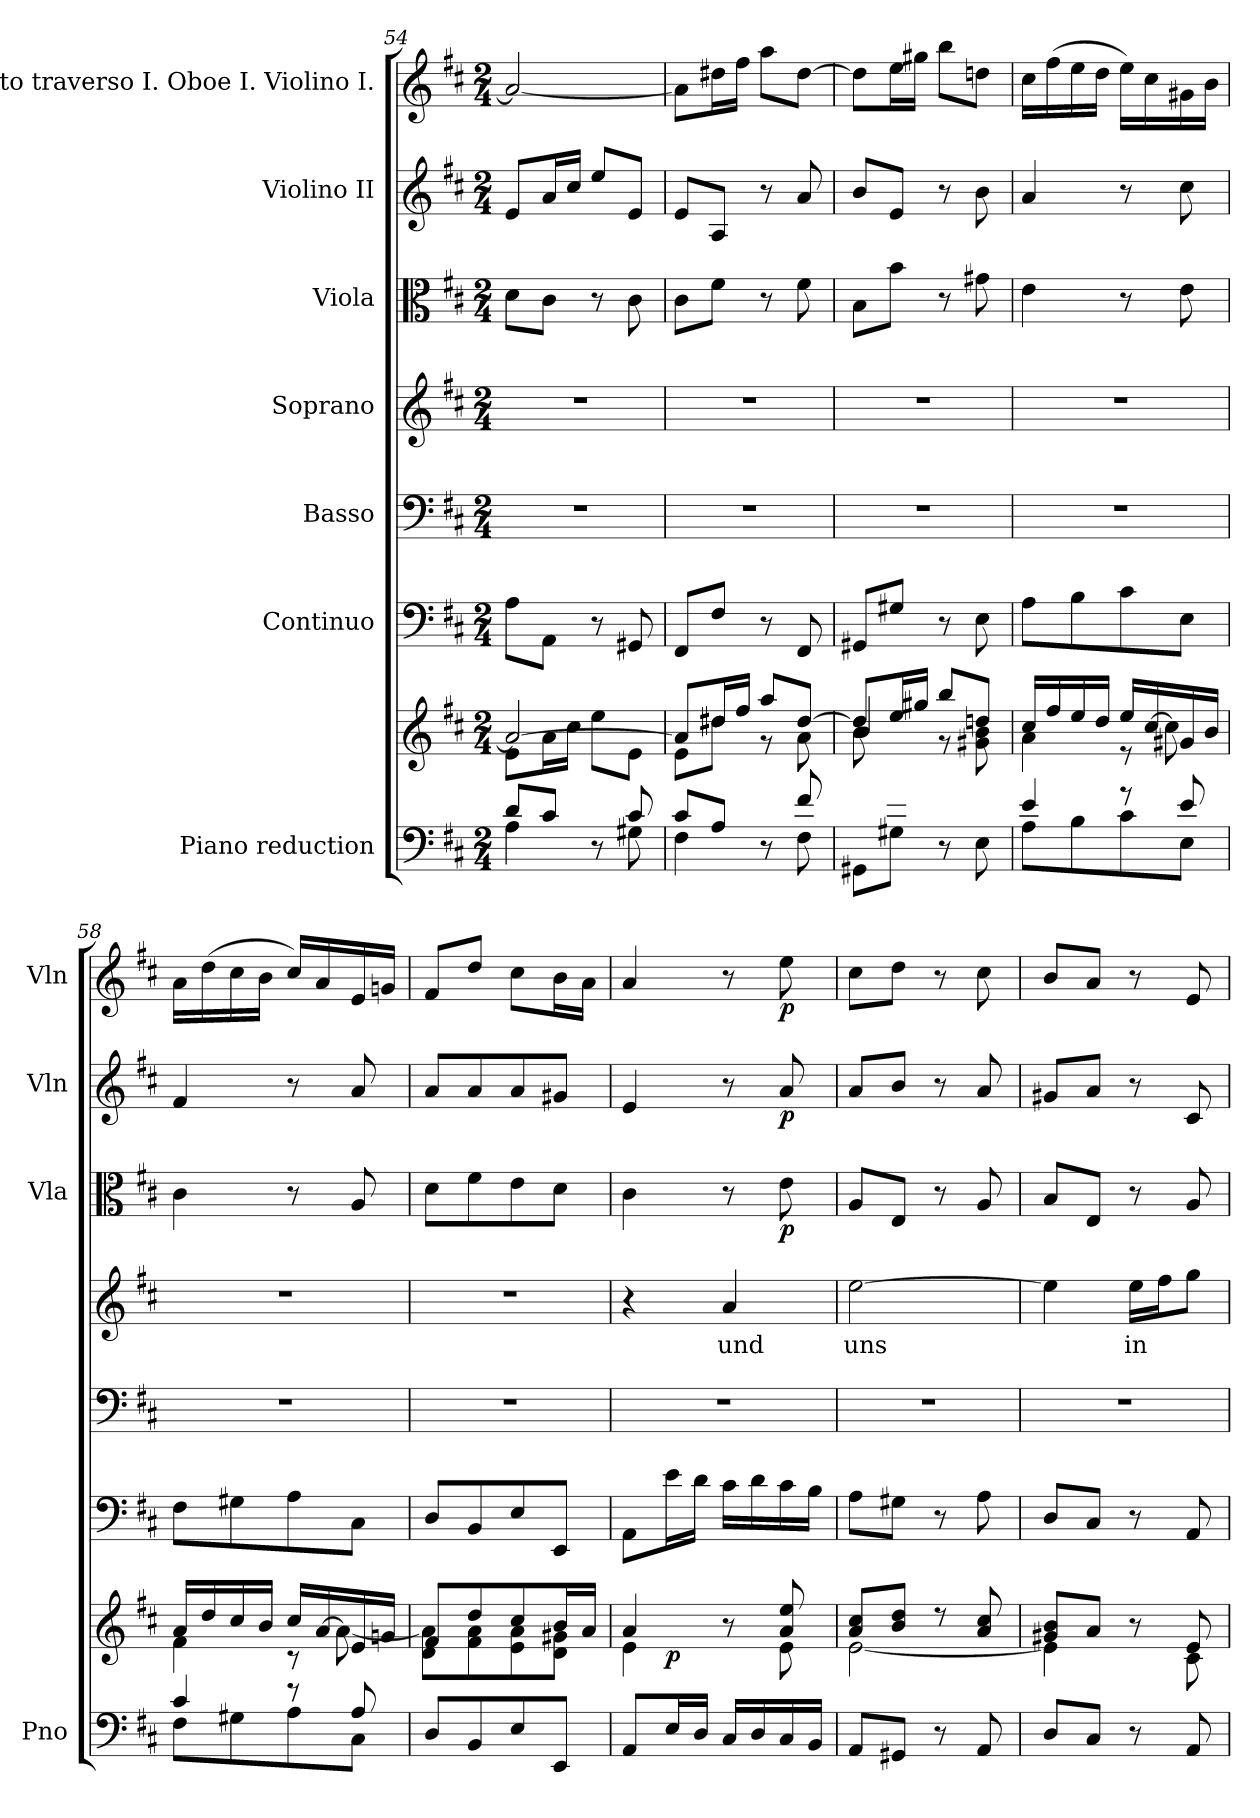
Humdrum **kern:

**kern	**kern	**dynam	**kern	**dynam	**kern	**kern	**text	**kern	**dynam	**kern	**dynam	**kern	**dynam
*part7	*part7	*part7	*part6	*part6	*part5	*part4	*part4	*part3	*part3	*part2	*part2	*part1	*part1
*staff8	*staff7	*staff7/8	*staff6	*staff6	*staff5	*staff4	*staff4	*staff3	*staff3	*staff2	*staff2	*staff1	*staff1
*I"Piano reduction	*	*	*I"Continuo	*	*I"Basso	*I"Soprano	*	*I"Viola	*	*I"Violino II	*	*I"Flauto traverso I. Oboe I. Violino I.	*
*I'Pno	*	*	*	*	*	*	*	*I'Vla	*	*I'Vln	*	*I'Vln	*
*clefF4	*clefG2	*	*clefF4	*	*clefF4	*clefG2	*	*clefC3	*	*clefG2	*	*clefG2	*
*k[f#c#]	*k[f#c#]	*	*k[f#c#]	*	*k[f#c#]	*k[f#c#]	*	*k[f#c#]	*	*k[f#c#]	*	*k[f#c#]	*
*M2/4	*M2/4	*	*M2/4	*	*M2/4	*M2/4	*	*M2/4	*	*M2/4	*	*M2/4	*
=54	=54	=54	=54	=54	=54	=54	=54	=54	=54	=54	=54	=54	=54
*^	*^	*	*	*	*	*	*	*	*	*	*	*	*
8d/L	4A\	2a/_	8e\L	.	8A\L	.	2r	2r	.	8d\L	.	8e/L	.	2a/_	.
8c#/J	.	.	16a\L	.	8AA\J	.	.	.	.	8c#\J	.	16a/L	.	.	.
.	.	.	16cc#\JJ	.	.	.	.	.	.	.	.	16cc#/JJ	.	.	.
8r	8ryy	.	8ee\L	.	8r	.	.	.	.	8r	.	8ee/L	.	.	.
8c#/	8G#X\	.	8e\J	.	8GG#X/	.	.	.	.	8c#\	.	8e/J	.	.	.
=55	=55	=55	=55	=55	=55	=55	=55	=55	=55	=55	=55	=55	=55	=55	=55
8c#/L	4F#\	8a/L]	8e\L	.	8FF#/L	.	2r	2r	.	8c#\L	.	8e/L	.	8a\L]	.
8A/J	.	16dd#X/L	8dd#\J	.	8F#/J	.	.	.	.	8f#\J	.	8A/J	.	16dd#X\L	.
.	.	16ff#/JJ	.	.	.	.	.	.	.	.	.	.	.	16ff#\JJ	.
8r	8ryy	8aa/L	8r	.	8r	.	.	.	.	8r	.	8r	.	8aa\L	.
8f#/	8F#\	[8dd#/J	8a\	.	8FF#/	.	.	.	.	8f#\	.	8a/	.	[8dd#\J	.
=56	=56	=56	=56	=56	=56	=56	=56	=56	=56	=56	=56	=56	=56	=56	=56
*	*	*	*^	*	*	*	*	*	*	*	*	*	*	*	*
8ryy	8GG#X\L	8dd#/L]	4b/	8b\L	.	8GG#X/L	.	2r	2r	.	8B\L	.	8b/L	.	8dd#\L]	.
8e/J	8G#X\J	16ee/L	.	4.ryy	.	8G#X/J	.	.	.	.	8b\J	.	8e/J	.	16ee\L	.
.	.	16gg#X/JJ	.	.	.	.	.	.	.	.	.	.	.	.	16gg#X\JJ	.
8r	8ryy	8bb/L	8r	.	.	8r	.	.	.	.	8r	.	8r	.	8bb\L	.
8ryy	8E\	8ddn/J	8g#X\ 8b\	.	.	8E\	.	.	.	.	8g#X\	.	8b\	.	8ddn\J	.
*	*	*	*v	*v	*	*	*	*	*	*	*	*	*	*	*	*
=57	=57	=57	=57	=57	=57	=57	=57	=57	=57	=57	=57	=57	=57	=57	=57
4e/	8A\L	16cc#/LL	4a\	.	8A\L	.	2r	2r	.	4e\	.	4a/	.	16cc#\LL	.
.	.	16ff#/	.	.	.	.	.	.	.	.	.	.	.	(16ff#\	.
.	8B\	16ee/	.	.	8B\	.	.	.	.	.	.	.	.	16ee\	.
.	.	16dd/JJ	.	.	.	.	.	.	.	.	.	.	.	16dd\JJ	.
8r	8c#\	16ee/LL	8r	.	8c#\	.	.	.	.	8r	.	8r	.	16ee\LL)	.
.	.	[16cc#/	.	.	.	.	.	.	.	.	.	.	.	16cc#\	.
8e/	8E\J	16g#X/	8cc#\]	.	8E\J	.	.	.	.	8e\	.	8cc#\	.	16g#X\	.
.	.	16b/JJ	.	.	.	.	.	.	.	.	.	.	.	16b\JJ	.
=58	=58	=58	=58	=58	=58	=58	=58	=58	=58	=58	=58	=58	=58	=58	=58
4c#/	8F#\L	16a/LL	4f#\	.	8F#\L	.	2r	2r	.	4c#\	.	4f#/	.	16a\LL	.
.	.	16dd/	.	.	.	.	.	.	.	.	.	.	.	(16dd\	.
.	8G#X\	16cc#/	.	.	8G#X\	.	.	.	.	.	.	.	.	16cc#\	.
.	.	16b/JJ	.	.	.	.	.	.	.	.	.	.	.	16b\JJ	.
8r	8A\	16cc#/LL	8r	.	8A\	.	.	.	.	8r	.	8r	.	16cc#/LL)	.
.	.	[16a/	.	.	.	.	.	.	.	.	.	.	.	16a/	.
8A/	8C#\J	16e/	8a\_	.	8C#\J	.	.	.	.	8A/	.	8a/	.	16e/	.
.	.	16gn/JJ	.	.	.	.	.	.	.	.	.	.	.	16gn/JJ	.
*v	*v	*	*	*	*	*	*	*	*	*	*	*	*	*	*
=59	=59	=59	=59	=59	=59	=59	=59	=59	=59	=59	=59	=59	=59	=59
8D/L	8f#/L	8d\ 8a\]L	.	8D/L	.	2r	2r	.	8d\L	.	8a/L	.	8f#/L	.
8BB/	8dd/	8f#\ 8a\	.	8BB/	.	.	.	.	8f#\	.	8a/	.	8dd/J	.
8E/	8cc#/	8e\ 8a\	.	8E/	.	.	.	.	8e\	.	8a/	.	8cc#\L	.
8EE/J	16b/L	8d\ 8g#X\J	.	8EE/J	.	.	.	.	8d\J	.	8g#X/J	.	16b\L	.
.	16a/JJ	.	.	.	.	.	.	.	.	.	.	.	16a\JJ	.
=60	=60	=60	=60	=60	=60	=60	=60	=60	=60	=60	=60	=60	=60	=60
*	*	*^	*	*	*	*	*	*	*	*	*	*	*	*
8AA/L	4a/	4e\	8ryy	.	8AA\L	.	2r	4r	.	4c#\	.	4e/	.	4a/	.
!	!	!	!	!LO:DY:b	!	!LO:DY:a	!	!	!	!	!	!	!	!	!
!	!	!	!	!	!	!LO:DY:n=1:a	!	!	!	!	!	!	!	!	!
!	!	!	!	!	!	!LO:DY:n=2:a	!	!	!	!	!	!	!	!	!
16E/L	.	.	4.ryy	p	16e\L	other-dynamics p other-dynamics	.	.	.	.	.	.	.	.	.
16D/JJ	.	.	.	.	16d\JJ	.	.	.	.	.	.	.	.	.	.
!	!	!	!	!	!	!	!	!	!LO:LY:b	!	!	!	!	!	!
16C#/LL	8r	8ryy	.	.	16c#\LL	.	.	4a/	und	8r	.	8r	.	8r	.
16D/	.	.	.	.	16d\	.	.	.	.	.	.	.	.	.	.
!	!	!	!	!	!	!	!	!	!	!	!LO:DY:b	!	!LO:DY:b	!	!LO:DY:b
16C#/	8a/ 8ee/	8e\	.	.	16c#\	.	.	.	.	8e\	p	8a/	p	8ee\	p
16BB/JJ	.	.	.	.	16B\JJ	.	.	.	.	.	.	.	.	.	.
=61	=61	=61	=61	=61	=61	=61	=61	=61	=61	=61	=61	=61	=61	=61	=61
!	!	!	!	!	!	!	!	!	!LO:LY:b	!	!	!	!	!	!
*	*	*v	*v	*	*	*	*	*	*	*	*	*	*	*	*
8AA/L	8a/ 8cc#/L	[2e\	.	8A\L	.	2r	[2ee\	uns	8A/L	.	8a/L	.	8cc#\L	.
8GG#X/J	8b/ 8dd/J	.	.	8G#X\J	.	.	.	.	8E/J	.	8b/J	.	8dd\J	.
8r	8r	.	.	8r	.	.	.	.	8r	.	8r	.	8r	.
8AA/	8a/ 8cc#/	.	.	8A\	.	.	.	.	8A/	.	8a/	.	8cc#\	.
!!LO:LB:g=z
=62	=62	=62	=62	=62	=62	=62	=62	=62	=62	=62	=62	=62	=62	=62
8D/L	8g#X/ 8b/L	4e\]	.	8D/L	.	2r	4ee\]	.	8B/L	.	8g#X/L	.	8b/L	.
8C#/J	8a/J	.	.	8C#/J	.	.	.	.	8E/J	.	8a/J	.	8a/J	.
!	!	!	!	!	!	!	!	!LO:LY:b	!	!	!	!	!	!
8r	8r	8ryy	.	8r	.	.	16ee\LL	in	8r	.	8r	.	8r	.
.	.	.	.	.	.	.	16ff#\J	.	.	.	.	.	.	.
8AA/	8e/	8c#\	.	8AA/	.	.	8gg\J	.	8A/	.	8c#/	.	8e/	.
*	*v	*v	*	*	*	*	*	*	*	*	*	*	*	*
=	=	=	=	=	=	=	=	=	=	=	=	=	=
*-	*-	*-	*-	*-	*-	*-	*-	*-	*-	*-	*-	*-	*-
